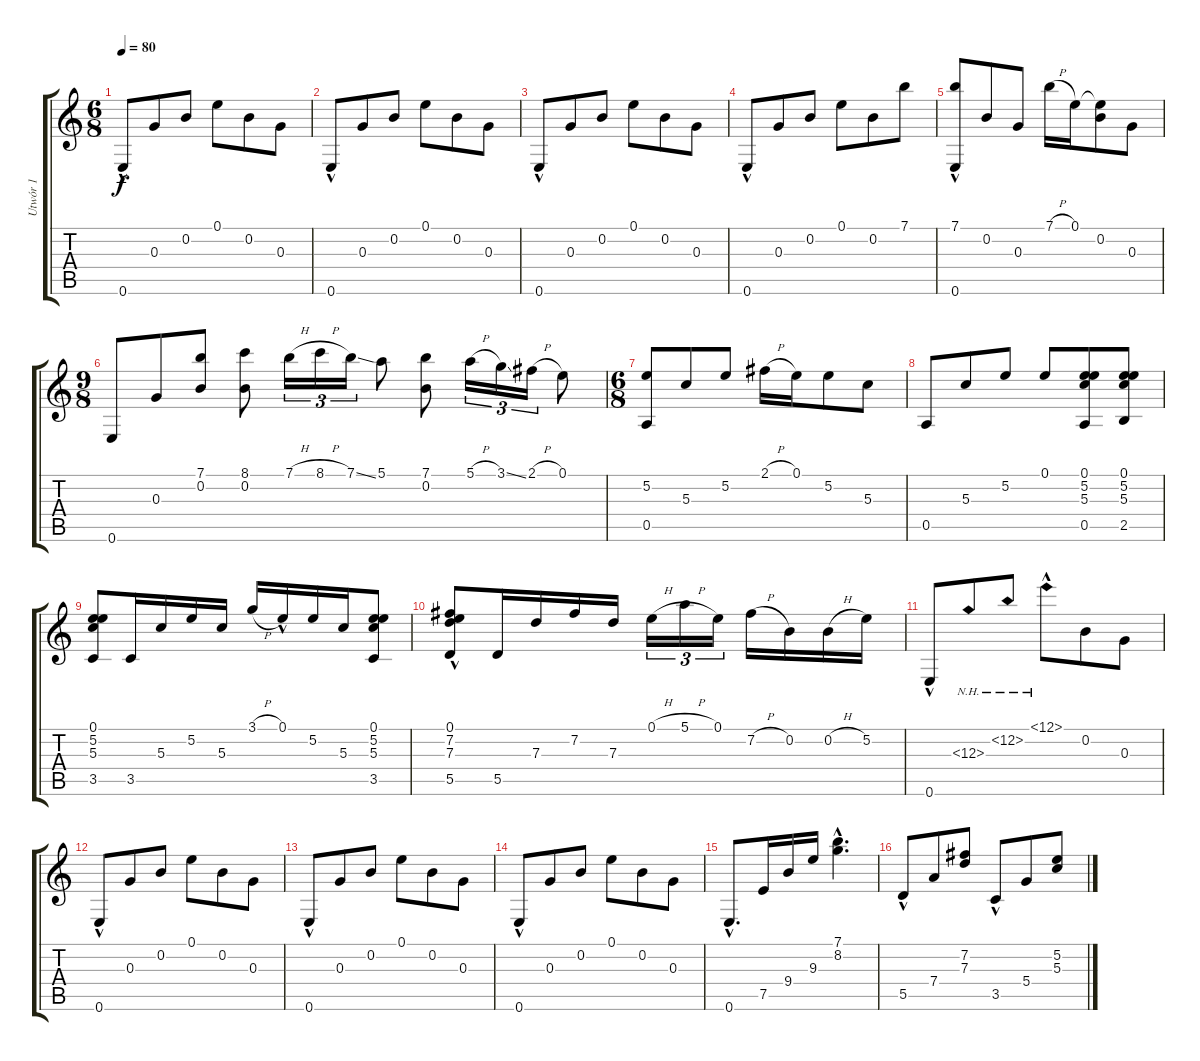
\track ("Utwór 1" "Utwór 1") {instrument acousticguitarnylon}
\staff {score tabs}
\tuning (E4 B3 G3 D3 A2 E2) {hide}
\ts (6 8)
\tempo 80
\clef g2
\ks c
0.6{hac}.8{dy f instrument acousticguitarnylon} 0.3.8 0.2.8 0.1.8 0.2.8 0.3.8 |
0.6{hac}.8 0.3.8 0.2.8 0.1.8 0.2.8 0.3.8 |
0.6{hac}.8 0.3.8 0.2.8 0.1.8 0.2.8 0.3.8 |
0.6{hac}.8 0.3.8 0.2.8 0.1.8 0.2.8 7.1.8 |
(7.1{hac} 0.6{hac}).8 0.2.8 0.3.8 7.1{h}.16 0.1.16 (0.1{t} 0.2).8 0.3.8 |
\ts (9 8)
0.6.8 0.3.8 (7.1 0.2).8 (8.1 0.2).8 7.1{h}.16{tu (3 2)} 8.1{h}.16{tu (3 2)} 7.1{ss}.16{tu (3 2)} 5.1.8 (7.1 0.2).8 5.1{h}.16{tu (3 2)} 3.1{ss}.16{tu (3 2)} 2.1{h}.16{tu (3 2)} 0.1.8 |
\ts (6 8)
(5.2 0.5).8 5.3.8 5.2.8 2.1{h}.16 0.1.16 5.2.8 5.3.8 |
0.5.8 5.3.8 5.2.8 0.1.8 (0.1 5.2 5.3 0.5).8 (0.1 5.2 5.3 2.5).8 |
(0.1 5.2 5.3 3.5).8 3.5.16 5.3.16 5.2.16 5.3.16 3.1{h}.16 0.1{hac}.16 5.2.16 5.3.16 (0.1 5.2 5.3 3.5).8 |
(0.1{hac} 7.2{hac} 7.3 5.5).8 5.5.16 7.3.16 7.2.16 7.3.16 0.1{h}.16{tu (3 2)} 5.1{h}.16{tu (3 2)} 0.1.16{tu (3 2)} 7.2{h}.16 0.2.16 0.2{h}.16 5.2.16 |
0.6{hac}.8 12.3{nh}.8 12.2{nh}.8 12.1{nh hac}.8 0.2.8 0.3.8 |
0.6{hac}.8 0.3.8 0.2.8 0.1.8 0.2.8 0.3.8 |
0.6{hac}.8 0.3.8 0.2.8 0.1.8 0.2.8 0.3.8 |
0.6{hac}.8 0.3.8 0.2.8 0.1.8 0.2.8 0.3.8 |
0.6{hac}.8{d} 7.5.16 9.4.16 9.3.16 (7.1{hac} 8.2{hac}).4{d} |
5.5{hac}.8 7.4.8 (7.2 7.3).8 3.5{hac}.8 5.4.8 (5.2 5.3).8
